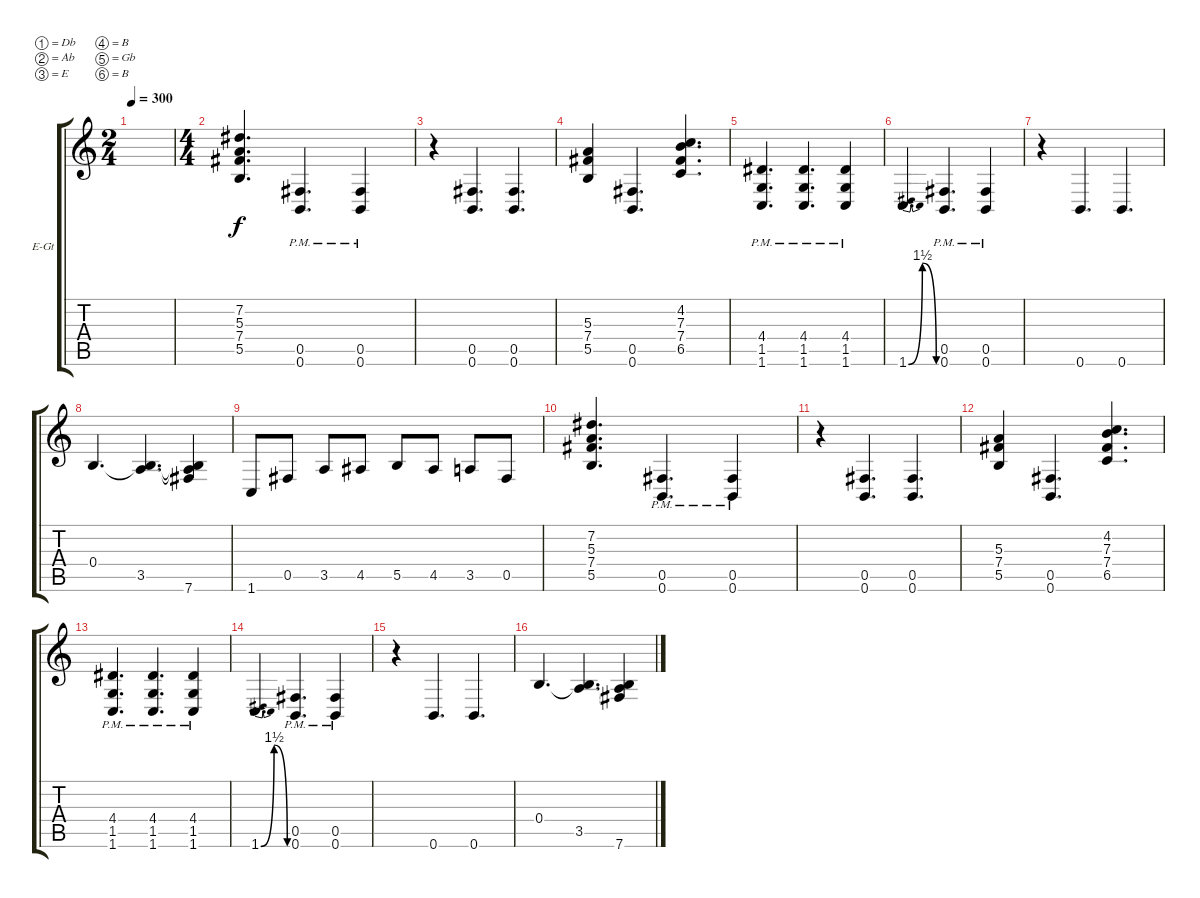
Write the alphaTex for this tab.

\defaultSystemsLayout 4
\bracketExtendMode groupsimilarinstruments
\firstSystemTrackNameOrientation horizontal
\otherSystemsTrackNameOrientation horizontal
\track ("Electric Guitar" "E-Gt") {instrument distortionguitar}
\staff {score tabs}
\tuning (Db4 Ab3 E3 B2 Gb2 B1)
\ts (2 4)
\tempo 300
\clef g2
\ks c
|
\ts (4 4)
(5.5 7.4 5.3 7.2).4{d} (0.6{pm} 0.5{pm}).4{d} (0.5{pm} 0.6{pm}).4 |
r.4 (0.5 0.6).4{d} (0.6 0.5).4{d} |
(5.5 7.4 5.3).4 (0.6 0.5).4{d} (6.5 7.4 7.3 4.2).4{d} |
(1.6{pm} 1.5{pm} 4.4{pm}).4{d} (1.6{pm} 1.5{pm} 4.4{pm}).4{d} (1.6{pm} 1.5{pm} 4.4{pm}).4 |
1.6{be (bendrelease 0 0 6 6 7.8 6 46.8 0)}.4{d} (0.6{pm} 0.5{pm}).4{d} (0.5{pm} 0.6{pm}).4 |
r.4 0.6.4{d} 0.6.4{d} |
0.4.4{d} (3.5 0.4{t}).4{d} (7.6 3.5{t} 0.4{t}).4 |
1.6.8 0.5.8 3.5.8 4.5.8 5.5.8 4.5.8 3.5.8 0.5.8 |
(5.5 7.4 5.3 7.2).4{d} (0.6{pm} 0.5{pm}).4{d} (0.5{pm} 0.6{pm}).4 |
r.4 (0.5 0.6).4{d} (0.6 0.5).4{d} |
(5.5 7.4 5.3).4 (0.6 0.5).4{d} (6.5 7.4 7.3 4.2).4{d} |
(1.6{pm} 1.5{pm} 4.4{pm}).4{d} (1.6{pm} 1.5{pm} 4.4{pm}).4{d} (1.6{pm} 1.5{pm} 4.4{pm}).4 |
1.6{be (bendrelease 0 0 6 6 7.8 6 46.8 0)}.4{d} (0.6{pm} 0.5{pm}).4{d} (0.5{pm} 0.6{pm}).4 |
r.4 0.6.4{d} 0.6.4{d} |
0.4.4{d} (3.5 0.4{t}).4{d} (7.6 3.5{t} 0.4{t}).4
